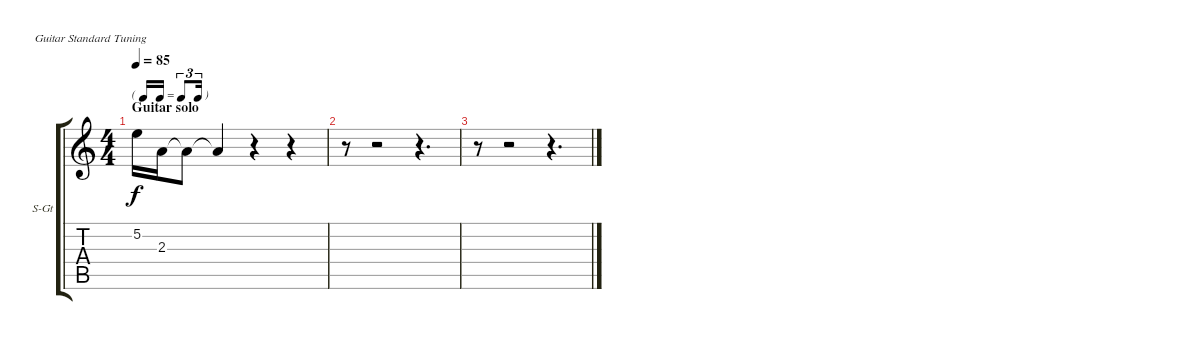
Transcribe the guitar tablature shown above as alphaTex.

\bracketExtendMode groupsimilarinstruments
\firstSystemTrackNameOrientation horizontal
\otherSystemsTrackNameOrientation horizontal
\track ("Lead Vocals" "S-Gt") {instrument flute}
\staff {score tabs}
\tuning (E4 B3 G3 D3 A2 E2)
\displaytranspose 12
\ts (4 4)
\tf triplet16th
\section ("" "Guitar solo")
\tempo 85
\clef g2
\ks c
5.2.16{dy f} 2.3.16 2.3{t}.8 2.3{t}.4 r.4 r.4 |
r.8 r.2 r.4{d} |
r.8 r.2 r.4{d}
